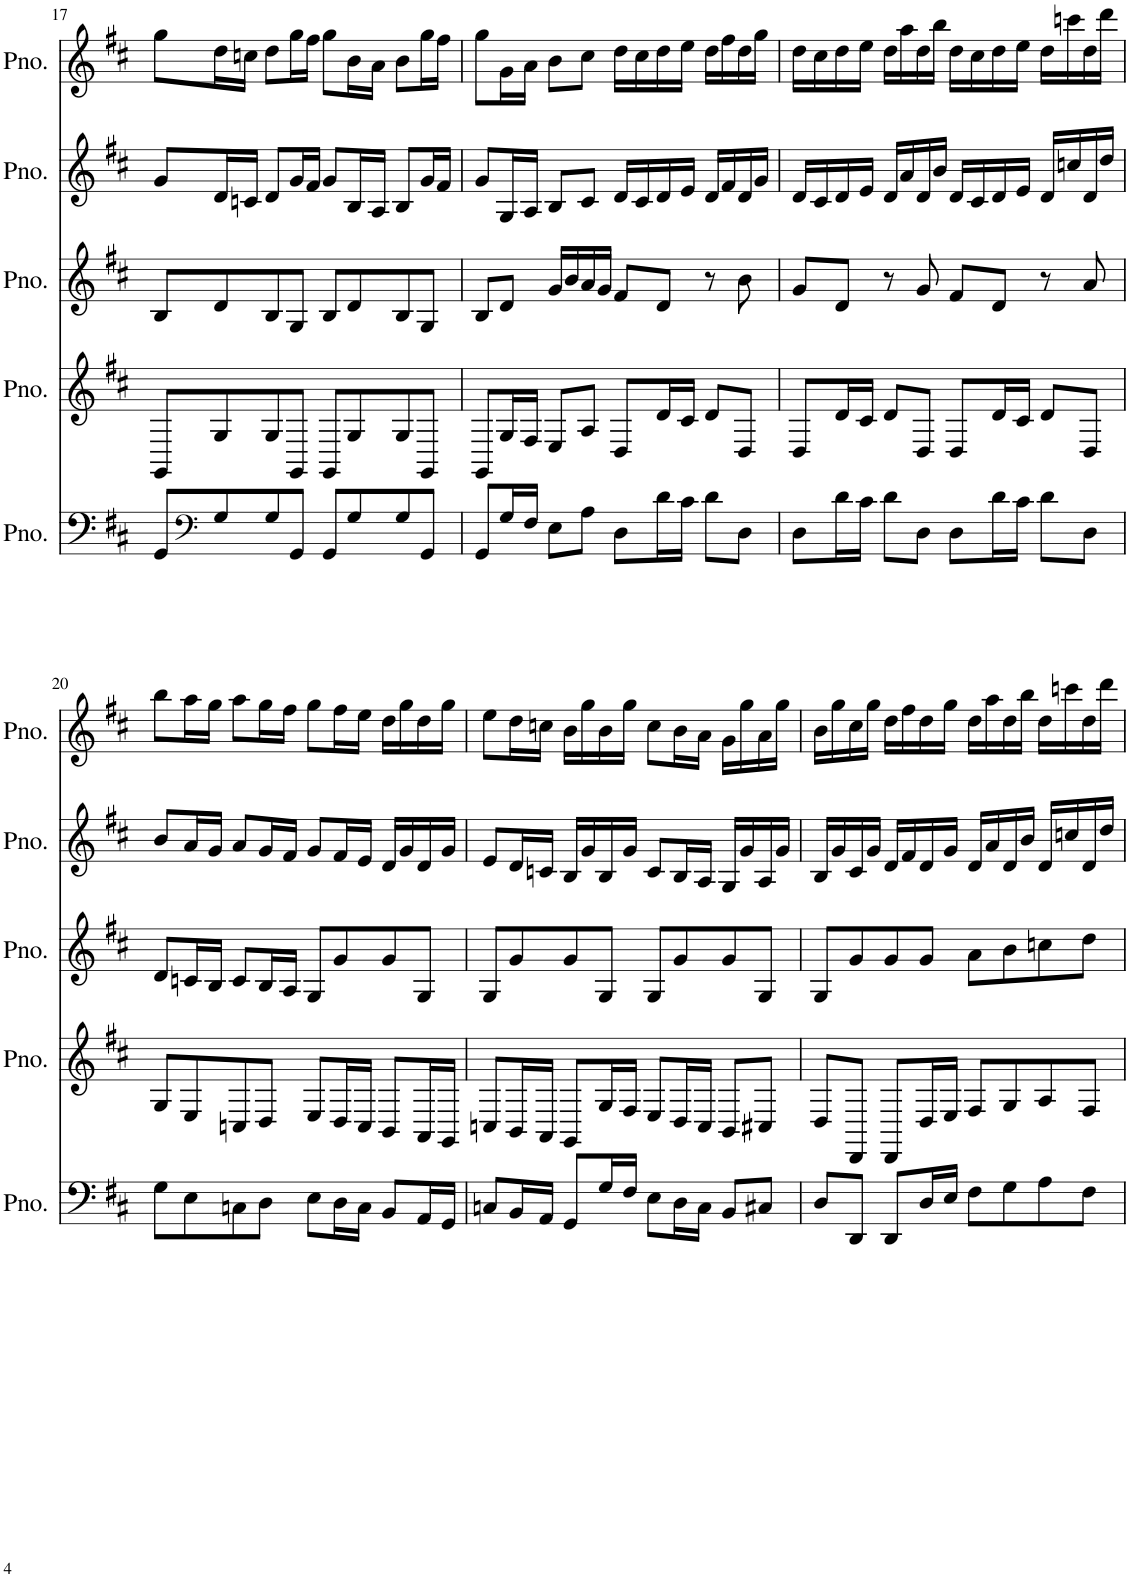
**kern	**kern	**kern	**kern	**kern
*part5	*part4	*part3	*part2	*part1
*staff5	*staff4	*staff3	*staff2	*staff1
*I"Piano	*I"Piano	*I"Piano	*I"Piano	*I"Piano
*I'Pno.	*I'Pno.	*I'Pno.	*I'Pno.	*I'Pno.
!!LO:PB:g=z
*clefF4	*clefG2	*clefG2	*clefG2	*clefG2
*k[f#c#]	*k[f#c#]	*k[f#c#]	*k[f#c#]	*k[f#c#]
*M4/4	*M4/4	*M4/4	*M4/4	*M4/4
=17	=17	=17	=17	=17
8GG/L	8GG/L	8B/L	8g/L	8gg\L
*clefF4	*	*	*	*
8G/	8G/	8d/	16d/L	16dd\L
.	.	.	16cn/JJ	16ccn\JJ
8G/	8G/	8B/	8d/L	8dd\L
8GG/J	8GG/J	8G/J	16g/L	16gg\L
.	.	.	16f#/JJ	16ff#\JJ
8GG/L	8GG/L	8B/L	8g/L	8gg\L
8G/	8G/	8d/	16B/L	16b\L
.	.	.	16A/JJ	16a\JJ
8G/	8G/	8B/	8B/L	8b\L
8GG/J	8GG/J	8G/J	16g/L	16gg\L
.	.	.	16f#/JJ	16ff#\JJ
=18	=18	=18	=18	=18
8GG/L	8GG/L	8B/L	8g/L	8gg\L
16G/L	16G/L	8d/J	16G/L	16g\L
16F#/JJ	16F#/JJ	.	16A/JJ	16a\JJ
8E\L	8E/L	16g/LL	8B/L	8b\L
.	.	16b/	.	.
8A\J	8A/J	16a/	8c#/J	8cc#\J
.	.	16g/JJ	.	.
8D\L	8D/L	8f#/L	16d/LL	16dd\LL
.	.	.	16c#/	16cc#\
16d\L	16d/L	8d/J	16d/	16dd\
16c#\JJ	16c#/JJ	.	16e/JJ	16ee\JJ
8d\L	8d/L	8r	16d/LL	16dd\LL
.	.	.	16f#/	16ff#\
8D\J	8D/J	8b\	16d/	16dd\
.	.	.	16g/JJ	16gg\JJ
=19	=19	=19	=19	=19
8D\L	8D/L	8g/L	16d/LL	16dd\LL
.	.	.	16c#/	16cc#\
16d\L	16d/L	8d/J	16d/	16dd\
16c#\JJ	16c#/JJ	.	16e/JJ	16ee\JJ
8d\L	8d/L	8r	16d/LL	16dd\LL
.	.	.	16a/	16aa\
8D\J	8D/J	8g/	16d/	16dd\
.	.	.	16b/JJ	16bb\JJ
8D\L	8D/L	8f#/L	16d/LL	16dd\LL
.	.	.	16c#/	16cc#\
16d\L	16d/L	8d/J	16d/	16dd\
16c#\JJ	16c#/JJ	.	16e/JJ	16ee\JJ
8d\L	8d/L	8r	16d/LL	16dd\LL
.	.	.	16ccn/	16cccn\
8D\J	8D/J	8a/	16d/	16dd\
.	.	.	16dd/JJ	16ddd\JJ
!!LO:LB:g=z
=20	=20	=20	=20	=20
8G\L	8G/L	8d/L	8b/L	8bb\L
8E\	8E/	16cn/L	16a/L	16aa\L
.	.	16B/JJ	16g/JJ	16gg\JJ
8Cn\	8Cn/	8c/L	8a/L	8aa\L
8D\J	8D/J	16B/L	16g/L	16gg\L
.	.	16A/JJ	16f#/JJ	16ff#\JJ
8E\L	8E/L	8G/L	8g/L	8gg\L
16D\L	16D/L	8g/	16f#/L	16ff#\L
16C\JJ	16C/JJ	.	16e/JJ	16ee\JJ
8BB/L	8BB/L	8g/	16d/LL	16dd\LL
.	.	.	16g/	16gg\
16AA/L	16AA/L	8G/J	16d/	16dd\
16GG/JJ	16GG/JJ	.	16g/JJ	16gg\JJ
=21	=21	=21	=21	=21
8Cn/L	8Cn/L	8G/L	8e/L	8ee\L
16BB/L	16BB/L	8g/	16d/L	16dd\L
16AA/JJ	16AA/JJ	.	16cn/JJ	16ccn\JJ
8GG/L	8GG/L	8g/	16B/LL	16b\LL
.	.	.	16g/	16gg\
16G/L	16G/L	8G/J	16B/	16b\
16F#/JJ	16F#/JJ	.	16g/JJ	16gg\JJ
8E\L	8E/L	8G/L	8c/L	8cc\L
16D\L	16D/L	8g/	16B/L	16b\L
16C\JJ	16C/JJ	.	16A/JJ	16a\JJ
8BB/L	8BB/L	8g/	16G/LL	16g\LL
.	.	.	16g/	16gg\
8C#X/J	8C#X/J	8G/J	16A/	16a\
.	.	.	16g/JJ	16gg\JJ
=22	=22	=22	=22	=22
8D/L	8D/L	8G/L	16B/LL	16b\LL
.	.	.	16g/	16gg\
8DD/J	8DD/J	8g/	16c#/	16cc#\
.	.	.	16g/JJ	16gg\JJ
8DD/L	8DD/L	8g/	16d/LL	16dd\LL
.	.	.	16f#/	16ff#\
16D/L	16D/L	8g/J	16d/	16dd\
16E/JJ	16E/JJ	.	16g/JJ	16gg\JJ
8F#\L	8F#/L	8a\L	16d/LL	16dd\LL
.	.	.	16a/	16aa\
8G\	8G/	8b\	16d/	16dd\
.	.	.	16b/JJ	16bb\JJ
8A\	8A/	8ccn\	16d/LL	16dd\LL
.	.	.	16ccn/	16cccn\
8F#\J	8F#/J	8dd\J	16d/	16dd\
.	.	.	16dd/JJ	16ddd\JJ
=	=	=	=	=
*-	*-	*-	*-	*-
